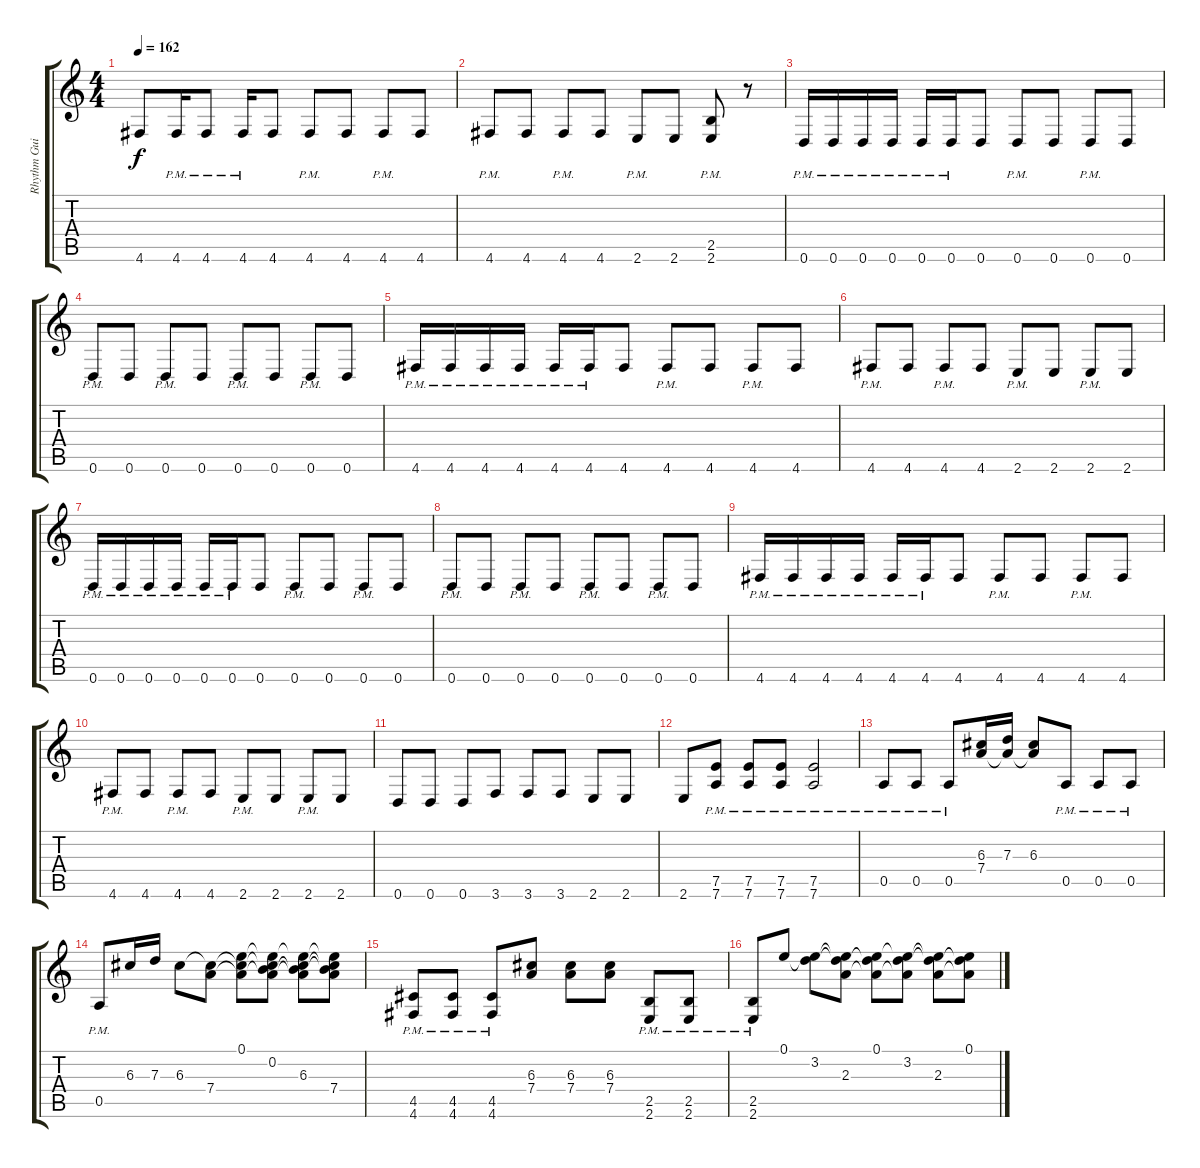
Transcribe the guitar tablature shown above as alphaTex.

\track ("Rhythm Guitar 1" "Rhythm Gui") {instrument distortionguitar}
\staff {score tabs}
\tuning (E4 B3 G3 D3 A2 D2) {hide}
\ts (4 4)
\tempo 162
\clef g2
\ks c
4.6.8{dy f} 4.6{pm}.16 4.6{pm}.8 4.6{pm}.16 4.6.8 4.6{pm}.8 4.6.8 4.6{pm}.8 4.6.8 |
4.6{pm}.8 4.6.8 4.6{pm}.8 4.6.8 2.6{pm}.8 2.6.8 (2.5{pm} 2.6{pm}).8 r.8 |
0.6{pm}.16 0.6{pm}.16 0.6{pm}.16 0.6{pm}.16 0.6{pm}.16 0.6{pm}.16 0.6.8 0.6{pm}.8 0.6.8 0.6{pm}.8 0.6.8 |
0.6{pm}.8 0.6.8 0.6{pm}.8 0.6.8 0.6{pm}.8 0.6.8 0.6{pm}.8 0.6.8 |
4.6{pm}.16 4.6{pm}.16 4.6{pm}.16 4.6{pm}.16 4.6{pm}.16 4.6{pm}.16 4.6.8 4.6{pm}.8 4.6.8 4.6{pm}.8 4.6.8 |
4.6{pm}.8 4.6.8 4.6{pm}.8 4.6.8 2.6{pm}.8 2.6.8 2.6{pm}.8 2.6.8 |
0.6{pm}.16 0.6{pm}.16 0.6{pm}.16 0.6{pm}.16 0.6{pm}.16 0.6{pm}.16 0.6.8 0.6{pm}.8 0.6.8 0.6{pm}.8 0.6.8 |
0.6{pm}.8 0.6.8 0.6{pm}.8 0.6.8 0.6{pm}.8 0.6.8 0.6{pm}.8 0.6.8 |
4.6{pm}.16 4.6{pm}.16 4.6{pm}.16 4.6{pm}.16 4.6{pm}.16 4.6{pm}.16 4.6.8 4.6{pm}.8 4.6.8 4.6{pm}.8 4.6.8 |
4.6{pm}.8 4.6.8 4.6{pm}.8 4.6.8 2.6{pm}.8 2.6.8 2.6{pm}.8 2.6.8 |
0.6.8 0.6.8 0.6.8 3.6.8 3.6.8 3.6.8 2.6.8 2.6.8 |
2.6.8 (7.5{pm} 7.6{pm}).8 (7.5{pm} 7.6{pm}).8 (7.5{pm} 7.6{pm}).8 (7.5{pm} 7.6{pm}).2 |
0.5{pm}.8 0.5{pm}.8 0.5{pm}.8 (6.3 7.4).16 (7.3 7.4{t}).16 (6.3 7.4{t}).8 0.5{pm}.8 0.5{pm}.8 0.5{pm}.8 |
0.5{pm}.8 6.3.16 7.3.16 6.3.8 (6.3{t} 7.4).8 (0.1 6.3{t} 7.4{t}).8 (0.1{t} 0.2 6.3{t} 7.4{t}).8 (0.1{t} 0.2{t} 6.3 7.4{t}).8 (0.1{t} 0.2{t} 6.3{t} 7.4).8 |
(4.5{pm} 4.6{pm}).8 (4.5{pm} 4.6{pm}).8 (4.5{pm} 4.6{pm}).8 (6.3 7.4).8 (6.3 7.4).8 (6.3 7.4).8 (2.5{pm} 2.6{pm}).8 (2.5{pm} 2.6{pm}).8 |
(2.5{pm} 2.6{pm}).8 0.1.8 (0.1{t} 3.2).8 (0.1{t} 3.2{t} 2.3).8 (0.1 3.2{t} 2.3{t}).8 (0.1{t} 3.2 2.3{t}).8 (0.1{t} 3.2{t} 2.3).8 (0.1 3.2{t} 2.3{t}).8
